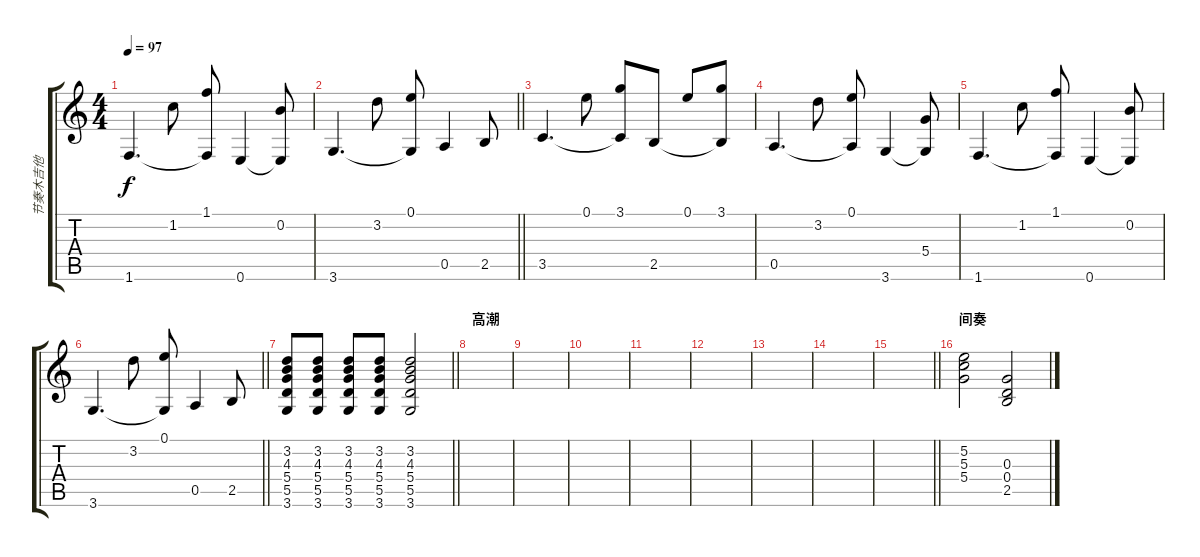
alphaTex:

\track ("节奏木吉他" "节奏木吉他") {instrument electricguitarclean}
\staff {score tabs}
\tuning (E4 B3 G3 D3 A2 E2) {hide}
\ts (4 4)
\tempo 97
\clef g2
\ks c
1.6.4{d dy f} 1.2.8 (1.1 1.6{t}).8 0.6.4 (0.2 0.6{t}).8 |
\barLineRight lightlight
3.6.4{d} 3.2.8 (0.1 3.6{t}).8 0.5.4 2.5.8 |
\section ("" "")
3.5.4{d} 0.1.8 (3.1 3.5{t}).8 2.5.8 0.1.8 (3.1 2.5{t}).8 |
0.5.4{d} 3.2.8 (0.1 0.5{t}).8 3.6.4 (5.4 3.6{t}).8 |
1.6.4{d} 1.2.8 (1.1 1.6{t}).8 0.6.4 (0.2 0.6{t}).8 |
\barLineRight lightlight
3.6.4{d} 3.2.8 (0.1 3.6{t}).8 0.5.4 2.5.8 |
\barLineRight lightlight
(3.2 4.3 5.4 5.5 3.6).8 (3.2 4.3 5.4 5.5 3.6).8 (3.2 4.3 5.4 5.5 3.6).8 (3.2 4.3 5.4 5.5 3.6).8 (3.2 4.3 5.4 5.5 3.6).2 |
\section ("" "高潮")
|
|
|
|
|
|
|
\barLineRight lightlight
|
\section ("" "间奏")
(5.2 5.3 5.4).2 (0.3 0.4 2.5).2
